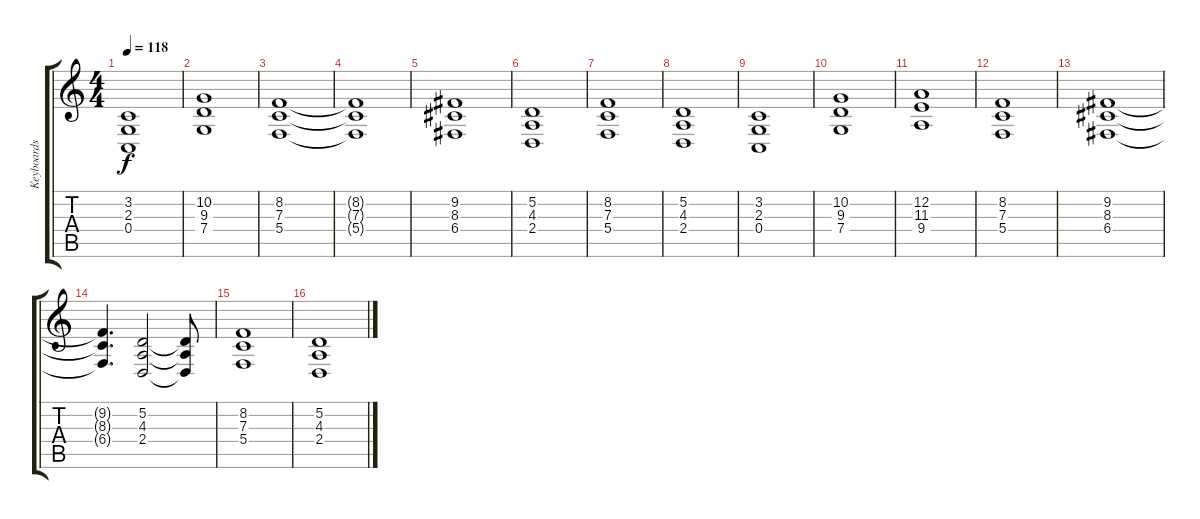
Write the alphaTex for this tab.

\track ("Keyboards" "Keyboards") {instrument pad2warm}
\staff {score tabs}
\tuning (D4 A3 F3 C3 G2 C2) {hide}
\ts (4 4)
\tempo 118
\clef g2
\ks c
(3.2 2.3 0.4).1{dy f} |
(10.2 9.3 7.4).1 |
(8.2 7.3 5.4).1 |
(8.2{t} 7.3{t} 5.4{t}).1 |
(9.2 8.3 6.4).1 |
(5.2 4.3 2.4).1 |
(8.2 7.3 5.4).1 |
(5.2 4.3 2.4).1 |
(3.2 2.3 0.4).1 |
(10.2 9.3 7.4).1 |
(12.2 11.3 9.4).1 |
(8.2 7.3 5.4).1 |
(9.2 8.3 6.4).1 |
(9.2{t} 8.3{t} 6.4{t}).4{d} (5.2 4.3 2.4).2 (5.2{t} 4.3{t} 2.4{t}).8 |
(8.2 7.3 5.4).1 |
(5.2 4.3 2.4).1
